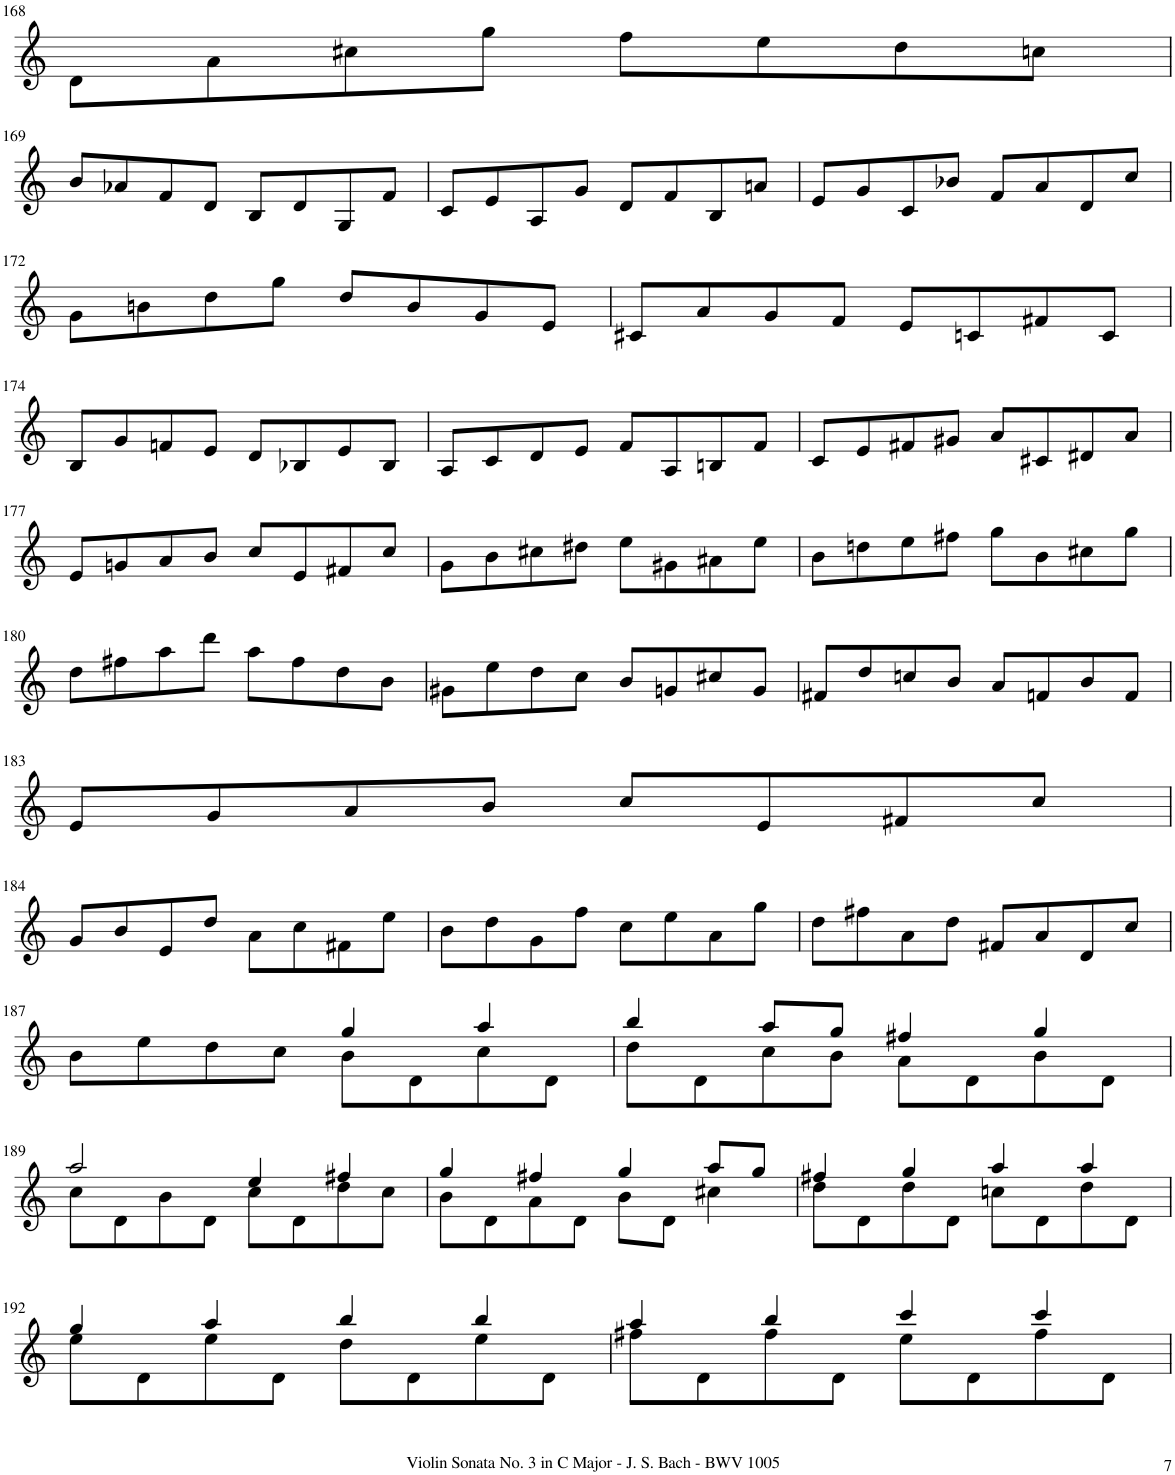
**kern
*part1
*staff1
*I"Violin
*I'Vln.
!!LO:PB:g=z
*clefG2
*k[]
*M2/2
*met(c|)
=168
8d\L
8a\
8cc#X\
8gg\J
8ff\L
8ee\
8dd\
8ccn\J
!!LO:LB:g=z
=169
8b/L
8a-X/
8f/
8d/J
8B/L
8d/
8G/
8f/J
=170
8c/L
8e/
8A/
8g/J
8d/L
8f/
8B/
8an/J
=171
8e/L
8g/
8c/
8b-X/J
8f/L
8a/
8d/
8cc/J
!!LO:LB:g=z
=172
8g\L
8bn\
8dd\
8gg\J
8dd/L
8b/
8g/
8e/J
=173
8c#X/L
8a/
8g/
8f/J
8e/L
8cn/
8f#X/
8c/J
!!LO:LB:g=z
=174
8B/L
8g/
8fn/
8e/J
8d/L
8B-X/
8e/
8B-/J
=175
8A/L
8c/
8d/
8e/J
8f/L
8A/
8Bn/
8f/J
=176
8c/L
8e/
8f#X/
8g#X/J
8a/L
8c#X/
8d#X/
8a/J
!!LO:LB:g=z
=177
8e/L
8gn/
8a/
8b/J
8cc/L
8e/
8f#X/
8cc/J
=178
8g\L
8b\
8cc#X\
8dd#X\J
8ee\L
8g#X\
8a#X\
8ee\J
=179
8b\L
8ddn\
8ee\
8ff#X\J
8gg\L
8b\
8cc#X\
8gg\J
!!LO:LB:g=z
=180
8dd\L
8ff#X\
8aa\
8ddd\J
8aa\L
8ff#\
8dd\
8b\J
=181
8g#X\L
8ee\
8dd\
8cc\J
8b/L
8gn/
8cc#X/
8g/J
=182
8f#X/L
8dd/
8ccn/
8b/J
8a/L
8fn/
8b/
8f/J
!!LO:LB:g=z
=183
8e/L
8g/
8a/
8b/J
8cc/L
8e/
8f#X/
8cc/J
!!LO:LB:g=z
=184
8g/L
8b/
8e/
8dd/J
8a\L
8cc\
8f#X\
8ee\J
=185
8b\L
8dd\
8g\
8ff\J
8cc\L
8ee\
8a\
8gg\J
=186
8dd\L
8ff#X\
8a\
8dd\J
8f#X/L
8a/
8d/
8cc/J
!!LO:LB:g=z
=187
*^
2ryy	8b\L
.	8ee\
.	8dd\
.	8cc\J
4gg/	8b\L
.	8d\
4aa/	8cc\
.	8d\J
=188	=188
4bb/	8dd\L
.	8d\
8aa/L	8cc\
8gg/J	8b\J
4ff#X/	8a\L
.	8d\
4gg/	8b\
.	8d\J
!!LO:LB:g=z	!!
=189	=189
2aa/	8cc\L
.	8d\
.	8b\
.	8d\J
4ee/	8cc\L
.	8d\
4ff#X/	8dd\
.	8cc\J
=190	=190
4gg/	8b\L
.	8d\
4ff#X/	8a\
.	8d\J
4gg/	8b\L
.	8d\J
8aa/L	4cc#X\
8gg/J	.
=191	=191
4ff#X/	8dd\L
.	8d\
4gg/	8dd\
.	8d\J
4aa/	8ccn\L
.	8d\
4aa/	8dd\
.	8d\J
!!LO:LB:g=z	!!
=192	=192
4gg/	8ee\L
.	8d\
4aa/	8ee\
.	8d\J
4bb/	8dd\L
.	8d\
4bb/	8ee\
.	8d\J
=193	=193
4aa/	8ff#X\L
.	8d\
4bb/	8ff#\
.	8d\J
4ccc/	8ee\L
.	8d\
4ccc/	8ff#\
.	8d\J
*v	*v
=
*-
